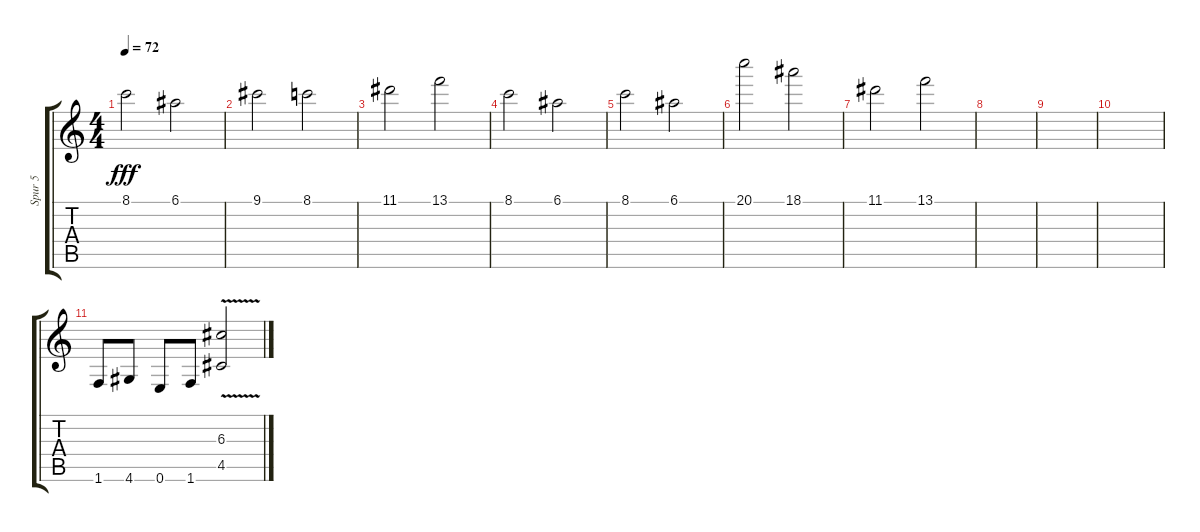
\track ("Spur 5" "Spur 5") {instrument overdrivenguitar}
\staff {score tabs}
\tuning (E4 B3 G3 D3 A2 E2) {hide}
\ts (4 4)
\tempo 72
\clef g2
\ks c
8.1.2{dy fff} 6.1.2 |
9.1.2 8.1.2 |
11.1.2 13.1.2 |
8.1.2 6.1.2 |
8.1.2 6.1.2 |
20.1.2 18.1.2 |
11.1.2 13.1.2 |
|
|
|
1.6.8 4.6.8 0.6.8 1.6.8 (6.3{v} 4.5{v}).2
